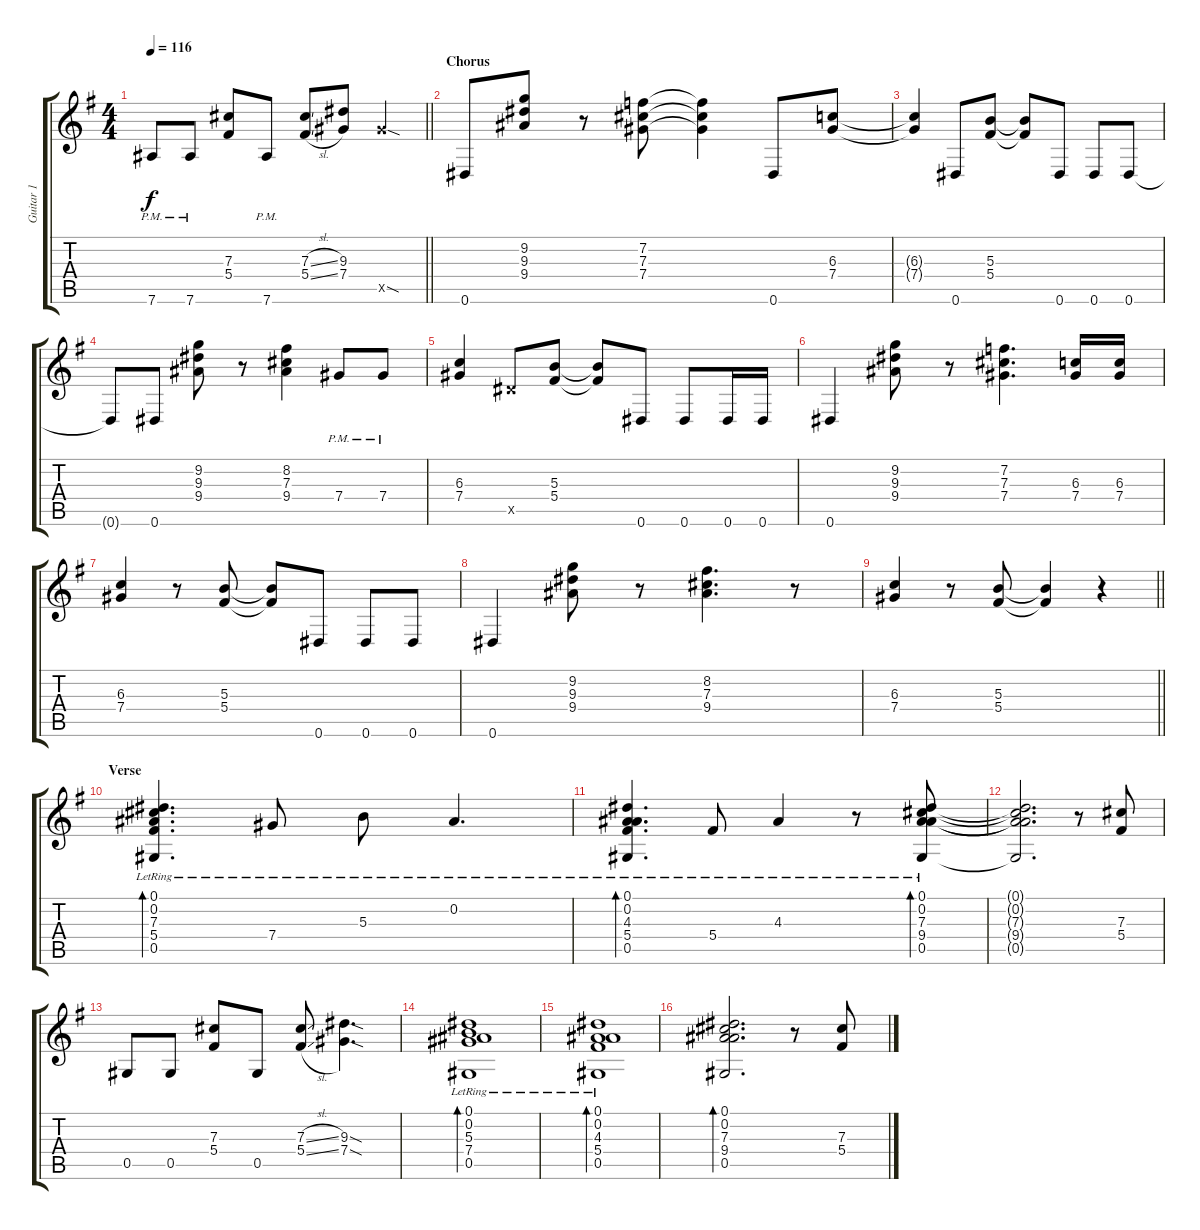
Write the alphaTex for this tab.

\track ("Guitar 1" "Guitar 1") {instrument distortionguitar}
\staff {score tabs}
\tuning (Eb4 Bb3 Gb3 Db3 Ab2 Eb2) {hide}
\ts (4 4)
\tempo 116
\clef g2
\barLineRight lightlight
\ks g
7.6{pm}.8{dy f} 7.6{pm}.8 (7.3 5.4).8 7.6{pm}.8 (7.3{sl} 5.4{sl}).8 (9.3 7.4).8 12.5{sod x}.4 |
\section ("" "Chorus")
0.6.8 (9.2 9.3 9.4).8 r.8 (7.2 7.3 7.4).8 (7.2{t} 7.3{t} 7.4{t}).4 0.6.8 (6.3 7.4).8 |
(6.3{t} 7.4{t}).4 0.6.8 (5.3 5.4).8 (5.3{t} 5.4{t}).8 0.6.8 0.6.8 0.6.8 |
0.6{t}.8 0.6.8 (9.2 9.3 9.4).8 r.8 (8.2 7.3 9.4).4 7.4{pm}.8 7.4{pm}.8 |
(6.3 7.4).4 7.5{x}.8 (5.3 5.4).8 (5.3{t} 5.4{t}).8 0.6.8 0.6.8 0.6.16 0.6.16 |
0.6.4 (9.2 9.3 9.4).8 r.8 (7.2 7.3 7.4).4{d} (6.3 7.4).16 (6.3 7.4).16 |
(6.3 7.4).4 r.8 (5.3 5.4).8 (5.3{t} 5.4{t}).8 0.6.8 0.6.8 0.6.8 |
0.6.4 (9.2 9.3 9.4).8 r.8 (8.2 7.3 9.4).4{d} r.8 |
\barLineRight lightlight
(6.3 7.4).4 r.8 (5.3 5.4).8 (5.3{t} 5.4{t}).4 r.4 |
\section ("" "Verse")
(0.1{lr} 0.2{lr} 7.3{lr} 5.4{lr} 0.5{lr}).4{d bd 30 instrument electricguitarclean} 7.4{lr}.8 5.3{lr}.8 0.2{lr}.4{d} |
(0.1{lr} 0.2{lr} 4.3{lr} 5.4{lr} 0.5{lr}).4{d bd 30} 5.4{lr}.8 4.3{lr}.4 r.8 (0.1{lr} 0.2{lr} 7.3{lr} 9.4{lr} 0.5{lr}).8{bd 30} |
(0.1{t} 0.2{t} 7.3{t} 9.4{t} 0.5{t}).2{d} r.8 (7.3 5.4).8{instrument distortionguitar} |
0.5.8 0.5.8 (7.3 5.4).8 0.5.8 (7.3{sl} 5.4{sl}).8 (9.3{sod} 7.4{sod}).4{d} |
(0.1{lr} 0.2{lr} 5.3{lr} 7.4{lr} 0.5{lr}).1{bd 30 instrument electricguitarclean} |
(0.1{lr} 0.2{lr} 4.3{lr} 5.4{lr} 0.5{lr}).1{bd 30} |
(0.1 0.2 7.3 9.4 0.5).2{d bd 30} r.8 (7.3 5.4).8{instrument distortionguitar}
